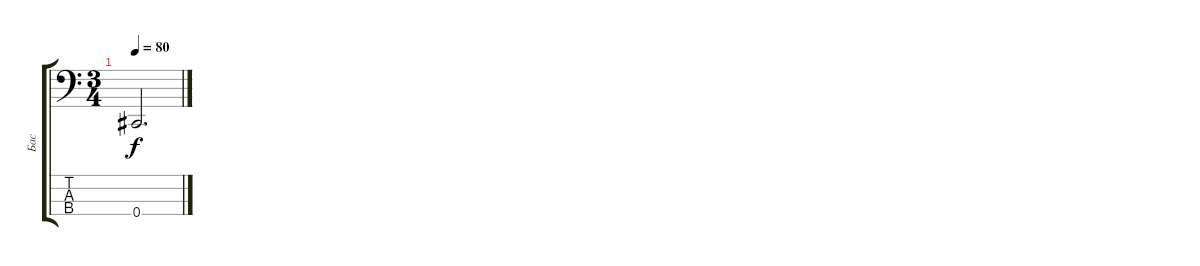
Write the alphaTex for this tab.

\track ("Бас" "Бас") {instrument electricbassfinger}
\staff {score tabs}
\tuning (E2 B1 Gb1 Db1) {hide}
\ts (3 4)
\tempo 80
\clef f4
\ks c
0.4{t}.2{d dy f}
